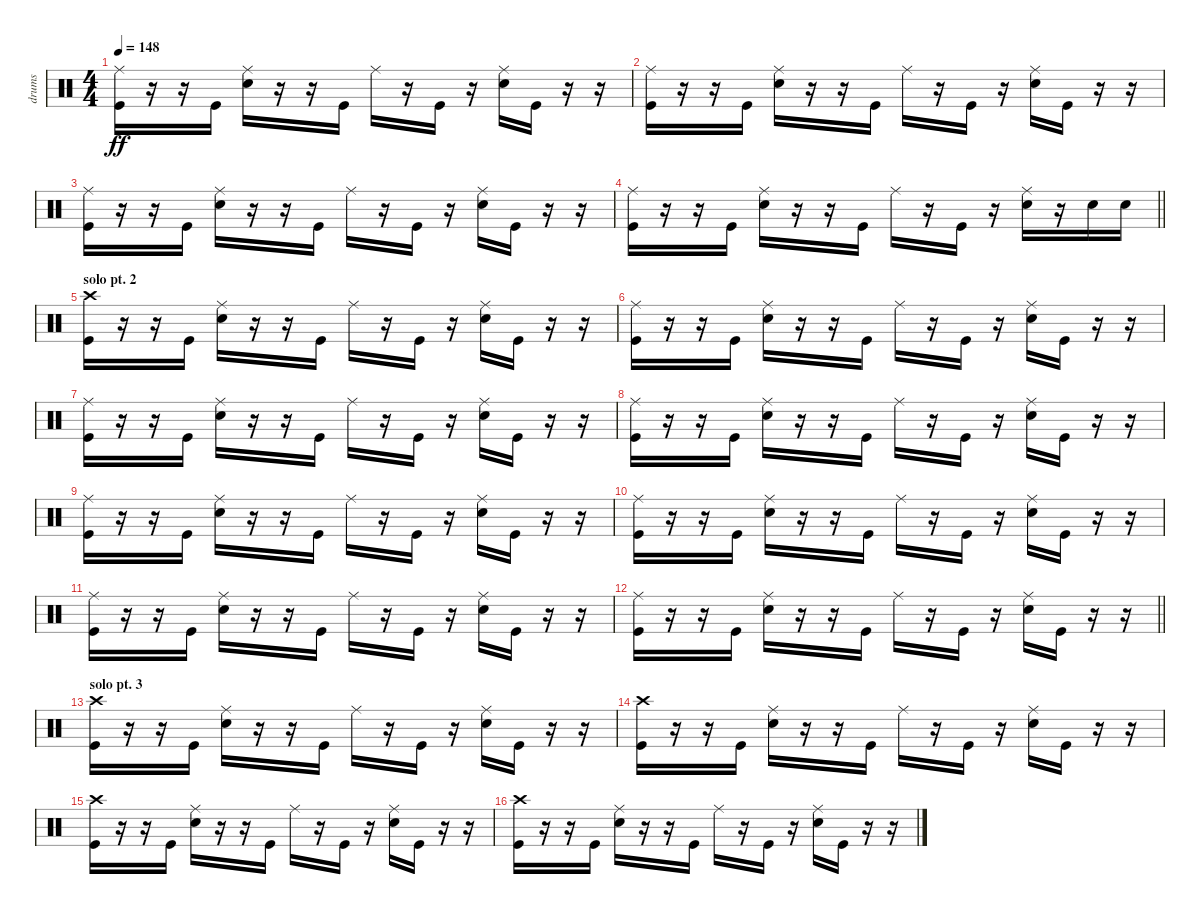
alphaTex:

\track ("drums" "drums") {instrument percussion}
\staff {score}
\articulation defaults
\ts (4 4)
\tempo 148
\clef neutral
\ks c
("Ride (middle)" "Kick (hit)").16{dy ff} r.16 r.16 "Kick (hit)".16 ("Ride (middle)" "Snare (hit) 2").16 r.16 r.16 "Kick (hit)".16 "Ride (middle)".16 r.16 "Kick (hit)".16 r.16 ("Ride (middle)" "Snare (hit) 2").16 "Kick (hit)".16 r.16 r.16 |
("Ride (middle)" "Kick (hit)").16 r.16 r.16 "Kick (hit)".16 ("Ride (middle)" "Snare (hit) 2").16 r.16 r.16 "Kick (hit)".16 "Ride (middle)".16 r.16 "Kick (hit)".16 r.16 ("Ride (middle)" "Snare (hit) 2").16 "Kick (hit)".16 r.16 r.16 |
("Ride (middle)" "Kick (hit)").16 r.16 r.16 "Kick (hit)".16 ("Ride (middle)" "Snare (hit) 2").16 r.16 r.16 "Kick (hit)".16 "Ride (middle)".16 r.16 "Kick (hit)".16 r.16 ("Ride (middle)" "Snare (hit) 2").16 "Kick (hit)".16 r.16 r.16 |
\barLineRight lightlight
("Ride (middle)" "Kick (hit)").16 r.16 r.16 "Kick (hit)".16 ("Ride (middle)" "Snare (hit) 2").16 r.16 r.16 "Kick (hit)".16 "Ride (middle)".16 r.16 "Kick (hit)".16 r.16 ("Ride (middle)" "Snare (hit) 2").16 r.16 "Snare (hit) 2".16 "Snare (hit) 2".16 |
\section ("" "solo pt. 2")
("Crash high (hit)" "Kick (hit)").16 r.16 r.16 "Kick (hit)".16 ("Ride (middle)" "Snare (hit) 2").16 r.16 r.16 "Kick (hit)".16 "Ride (middle)".16 r.16 "Kick (hit)".16 r.16 ("Ride (middle)" "Snare (hit) 2").16 "Kick (hit)".16 r.16 r.16 |
("Ride (middle)" "Kick (hit)").16 r.16 r.16 "Kick (hit)".16 ("Ride (middle)" "Snare (hit) 2").16 r.16 r.16 "Kick (hit)".16 "Ride (middle)".16 r.16 "Kick (hit)".16 r.16 ("Ride (middle)" "Snare (hit) 2").16 "Kick (hit)".16 r.16 r.16 |
("Ride (middle)" "Kick (hit)").16 r.16 r.16 "Kick (hit)".16 ("Ride (middle)" "Snare (hit) 2").16 r.16 r.16 "Kick (hit)".16 "Ride (middle)".16 r.16 "Kick (hit)".16 r.16 ("Ride (middle)" "Snare (hit) 2").16 "Kick (hit)".16 r.16 r.16 |
("Ride (middle)" "Kick (hit)").16 r.16 r.16 "Kick (hit)".16 ("Ride (middle)" "Snare (hit) 2").16 r.16 r.16 "Kick (hit)".16 "Ride (middle)".16 r.16 "Kick (hit)".16 r.16 ("Ride (middle)" "Snare (hit) 2").16 "Kick (hit)".16 r.16 r.16 |
("Ride (middle)" "Kick (hit)").16 r.16 r.16 "Kick (hit)".16 ("Ride (middle)" "Snare (hit) 2").16 r.16 r.16 "Kick (hit)".16 "Ride (middle)".16 r.16 "Kick (hit)".16 r.16 ("Ride (middle)" "Snare (hit) 2").16 "Kick (hit)".16 r.16 r.16 |
("Ride (middle)" "Kick (hit)").16 r.16 r.16 "Kick (hit)".16 ("Ride (middle)" "Snare (hit) 2").16 r.16 r.16 "Kick (hit)".16 "Ride (middle)".16 r.16 "Kick (hit)".16 r.16 ("Ride (middle)" "Snare (hit) 2").16 "Kick (hit)".16 r.16 r.16 |
("Ride (middle)" "Kick (hit)").16 r.16 r.16 "Kick (hit)".16 ("Ride (middle)" "Snare (hit) 2").16 r.16 r.16 "Kick (hit)".16 "Ride (middle)".16 r.16 "Kick (hit)".16 r.16 ("Ride (middle)" "Snare (hit) 2").16 "Kick (hit)".16 r.16 r.16 |
\barLineRight lightlight
("Ride (middle)" "Kick (hit)").16 r.16 r.16 "Kick (hit)".16 ("Ride (middle)" "Snare (hit) 2").16 r.16 r.16 "Kick (hit)".16 "Ride (middle)".16 r.16 "Kick (hit)".16 r.16 ("Ride (middle)" "Snare (hit) 2").16 "Kick (hit)".16 r.16 r.16 |
\section ("" "solo pt. 3")
("Crash high (hit)" "Kick (hit)").16 r.16 r.16 "Kick (hit)".16 ("Ride (middle)" "Snare (hit) 2").16 r.16 r.16 "Kick (hit)".16 "Ride (middle)".16 r.16 "Kick (hit)".16 r.16 ("Ride (middle)" "Snare (hit) 2").16 "Kick (hit)".16 r.16 r.16 |
("Crash high (hit)" "Kick (hit)").16 r.16 r.16 "Kick (hit)".16 ("Ride (middle)" "Snare (hit) 2").16 r.16 r.16 "Kick (hit)".16 "Ride (middle)".16 r.16 "Kick (hit)".16 r.16 ("Ride (middle)" "Snare (hit) 2").16 "Kick (hit)".16 r.16 r.16 |
("Crash high (hit)" "Kick (hit)").16 r.16 r.16 "Kick (hit)".16 ("Ride (middle)" "Snare (hit) 2").16 r.16 r.16 "Kick (hit)".16 "Ride (middle)".16 r.16 "Kick (hit)".16 r.16 ("Ride (middle)" "Snare (hit) 2").16 "Kick (hit)".16 r.16 r.16 |
("Crash high (hit)" "Kick (hit)").16 r.16 r.16 "Kick (hit)".16 ("Ride (middle)" "Snare (hit) 2").16 r.16 r.16 "Kick (hit)".16 "Ride (middle)".16 r.16 "Kick (hit)".16 r.16 ("Ride (middle)" "Snare (hit) 2").16 "Kick (hit)".16 r.16 r.16
